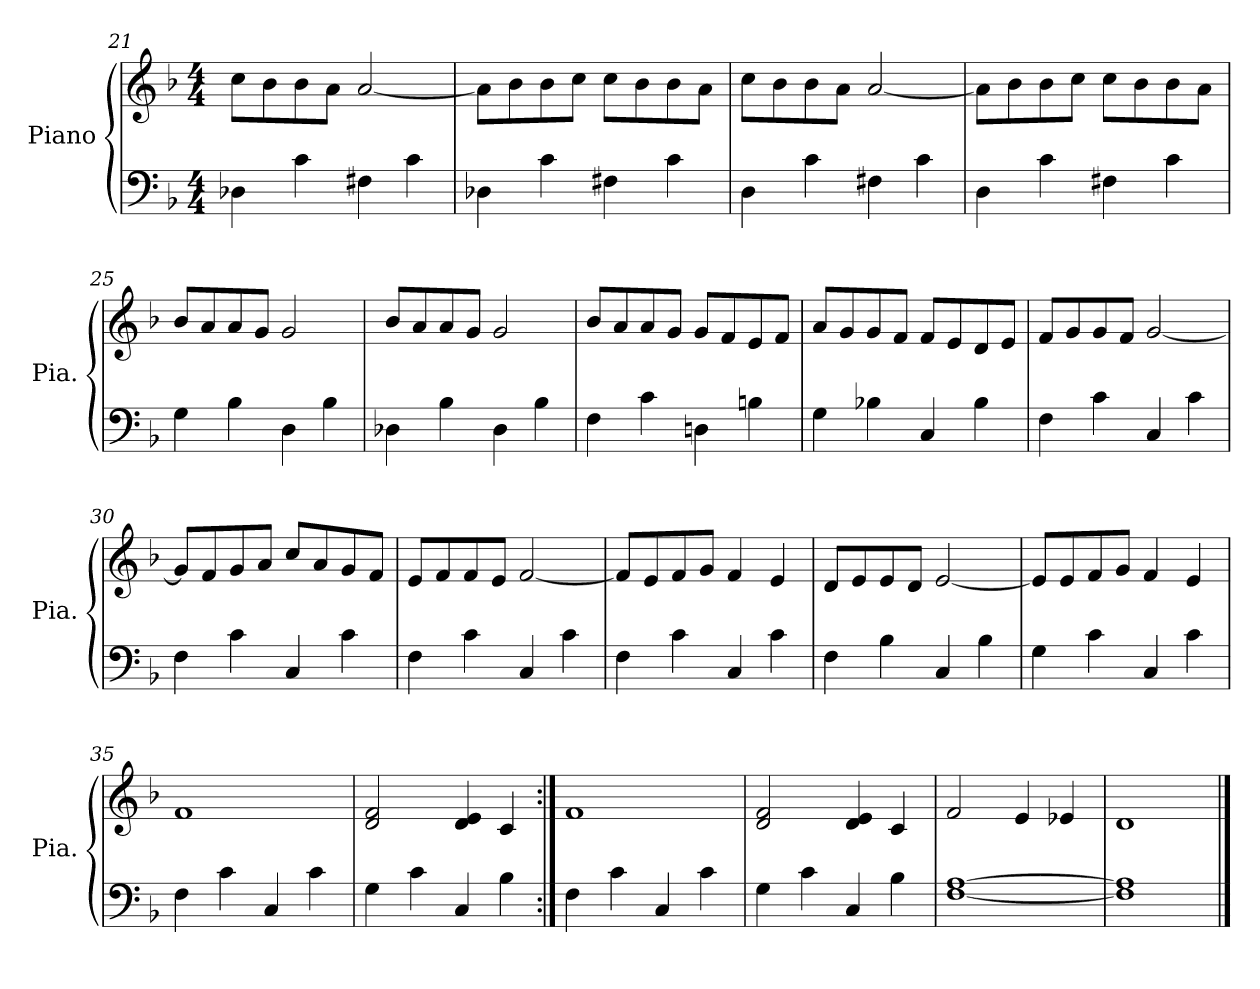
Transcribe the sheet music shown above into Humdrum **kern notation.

**kern	**kern
*part1	*part1
*staff2	*staff1
*I"Piano	*
*I'Pia.	*
!!LO:LB:g=z
*clefF4	*clefG2
*k[b-]	*k[b-]
*M4/4	*M4/4
=21	=21
4D-X\	8cc\L
.	8b-\
4c\	8b-\
.	8a\J
4F#X\	[2a/
4c\	.
=22	=22
4D-X\	8a\L]
.	8b-\
4c\	8b-\
.	8cc\J
4F#X\	8cc\L
.	8b-\
4c\	8b-\
.	8a\J
=23	=23
4D\	8cc\L
.	8b-\
4c\	8b-\
.	8a\J
4F#X\	[2a/
4c\	.
=24	=24
4D\	8a\L]
.	8b-\
4c\	8b-\
.	8cc\J
4F#X\	8cc\L
.	8b-\
4c\	8b-\
.	8a\J
=25	=25
4G\	8b-/L
.	8a/
4B-\	8a/
.	8g/J
4D\	2g/
4B-\	.
!!LO:PB:g=z
=26	=26
4D-X\	8b-/L
.	8a/
4B-\	8a/
.	8g/J
4D-\	2g/
4B-\	.
=27	=27
4F\	8b-/L
.	8a/
4c\	8a/
.	8g/J
4Dn\	8g/L
.	8f/
4Bn\	8e/
.	8f/J
=28	=28
4G\	8a/L
.	8g/
4B-X\	8g/
.	8f/J
4C/	8f/L
.	8e/
4B-\	8d/
.	8e/J
=29	=29
4F\	8f/L
.	8g/
4c\	8g/
.	8f/J
4C/	[2g/
4c\	.
=30	=30
4F\	8g/L]
.	8f/
4c\	8g/
.	8a/J
4C/	8cc/L
.	8a/
4c\	8g/
.	8f/J
!!LO:LB:g=z
=31	=31
4F\	8e/L
.	8f/
4c\	8f/
.	8e/J
4C/	[2f/
4c\	.
=32	=32
4F\	8f/L]
.	8e/
4c\	8f/
.	8g/J
4C/	4f/
4c\	4e/
=33	=33
4F\	8d/L
.	8e/
4B-\	8e/
.	8d/J
4C/	[2e/
4B-\	.
=34	=34
4G\	8e/L]
.	8e/
4c\	8f/
.	8g/J
4C/	4f/
4c\	4e/
=35	=35
4F\	1f
4c\	.
4C/	.
4c\	.
!!LO:LB:g=z
=36	=36
4G\	2d/ 2f/
4c\	.
4C/	4d/ 4e/
4B-\	4c/
=37:|!	=37:|!
4F\	1f
4c\	.
4C/	.
4c\	.
=38	=38
4G\	2d/ 2f/
4c\	.
4C/	4d/ 4e/
4B-\	4c/
=39	=39
[1F [1A	2f/
.	4e/
.	4e-X/
=40	=40
1F] 1A]	1d
==	==
*-	*-
